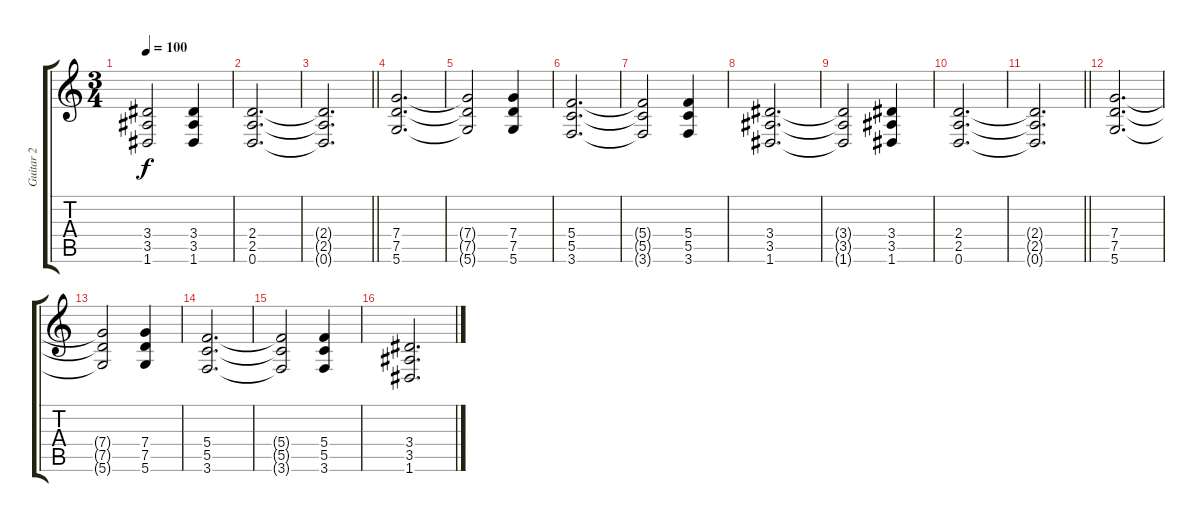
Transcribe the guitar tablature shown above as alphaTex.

\track ("Guitar 2" "Guitar 2") {instrument distortionguitar}
\staff {score tabs}
\tuning (D4 A3 F3 C3 G2 D2) {hide}
\ts (3 4)
\tempo 100
\clef g2
\ks c
(3.4{t} 3.5{t} 1.6{t}).2{dy f} (3.4 3.5 1.6).4 |
(2.4 2.5 0.6).2{d} |
\barLineRight lightlight
(2.4{t} 2.5{t} 0.6{t}).2{d} |
(7.4 7.5 5.6).2{d} |
(7.4{t} 7.5{t} 5.6{t}).2 (7.4 7.5 5.6).4 |
(5.4 5.5 3.6).2{d} |
(5.4{t} 5.5{t} 3.6{t}).2 (5.4 5.5 3.6).4 |
(3.4 3.5 1.6).2{d} |
(3.4{t} 3.5{t} 1.6{t}).2 (3.4 3.5 1.6).4 |
(2.4 2.5 0.6).2{d} |
\barLineRight lightlight
(2.4{t} 2.5{t} 0.6{t}).2{d} |
(7.4 7.5 5.6).2{d} |
(7.4{t} 7.5{t} 5.6{t}).2 (7.4 7.5 5.6).4 |
(5.4 5.5 3.6).2{d} |
(5.4{t} 5.5{t} 3.6{t}).2 (5.4 5.5 3.6).4 |
(3.4 3.5 1.6).2{d}
